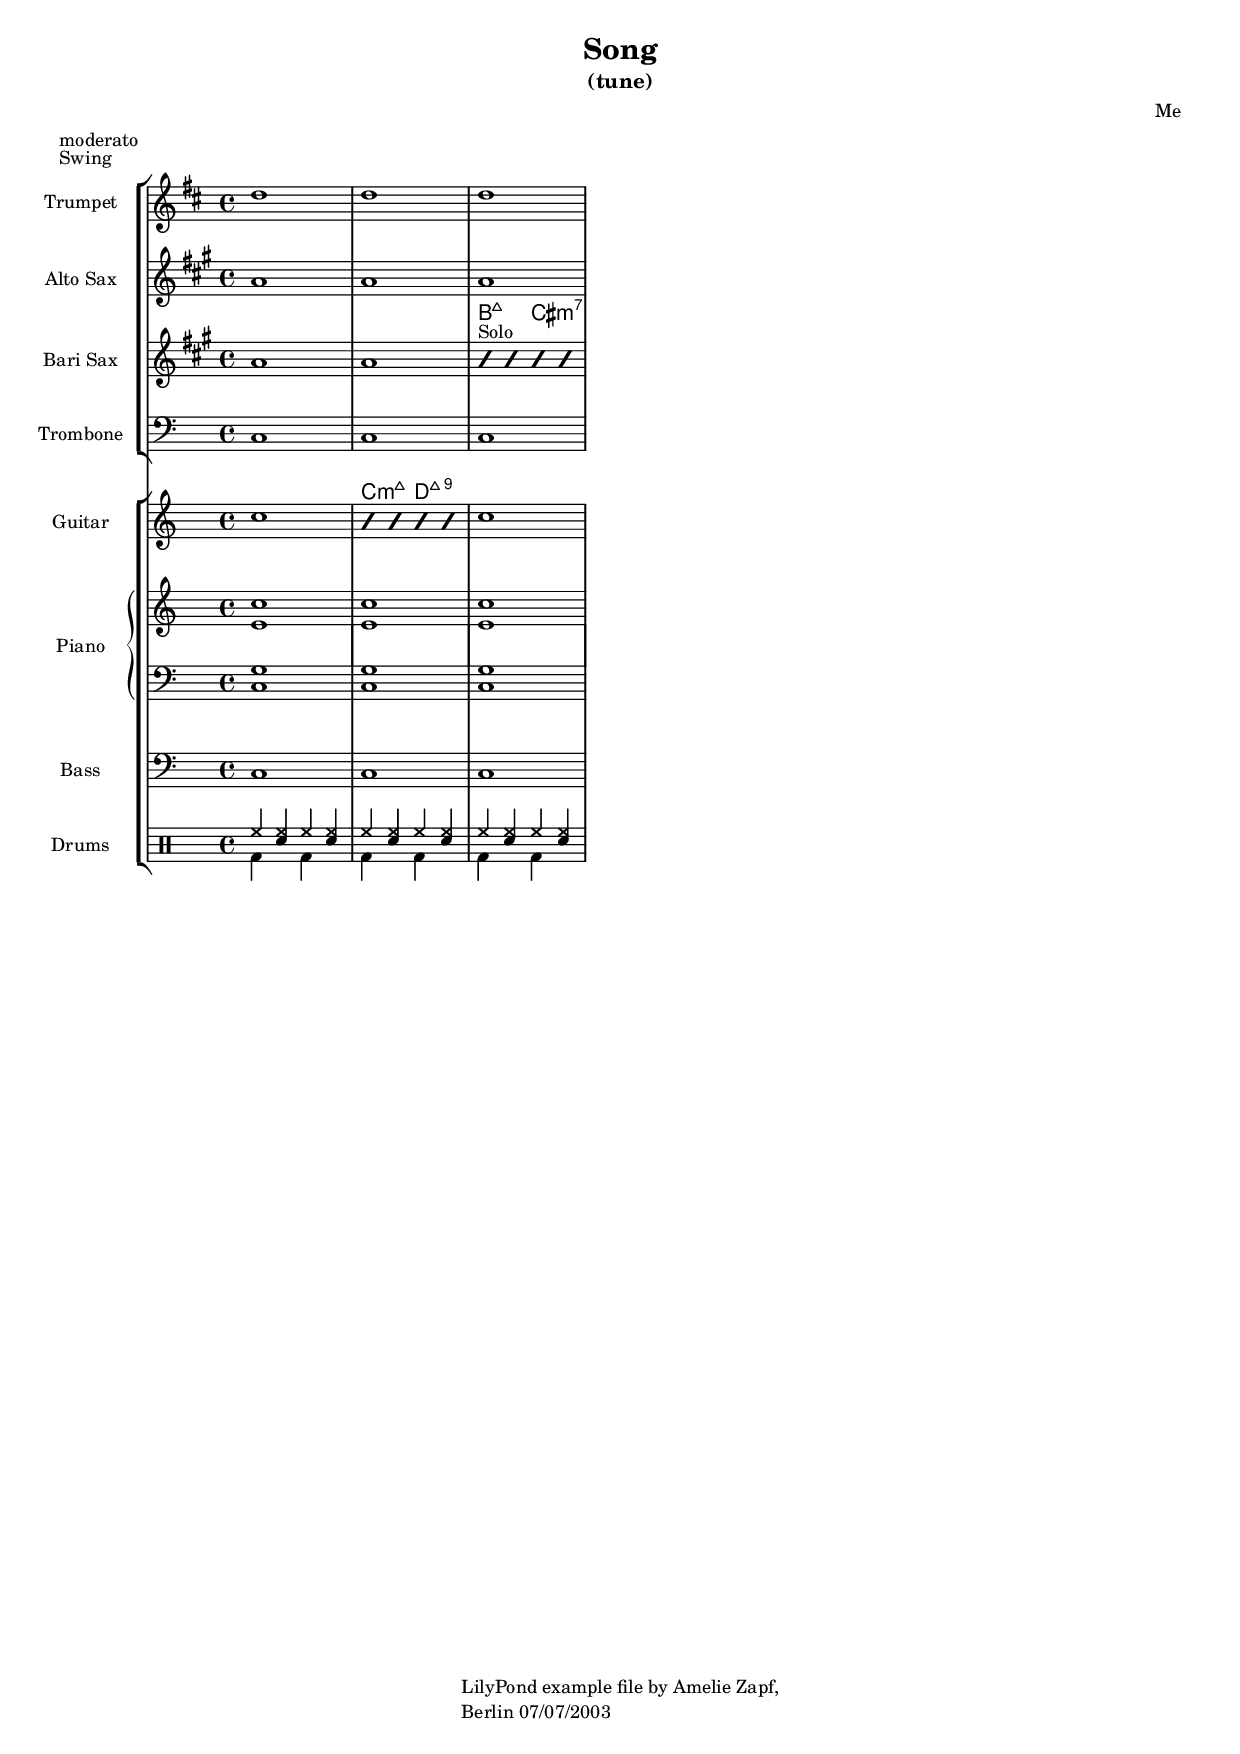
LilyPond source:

%% Do not edit this file; it is auto-generated from LSR http://lsr.dsi.unimi.it
%% This file is in the public domain.
\version "2.11.38"

\header {
  lsrtags = "keyboards, percussion, template"

  texidoc = "
This is quite an advanced template, for a jazz ensemble. Note that all
instruments are notated in \\key c \\major. This refers to the key in
concert pitch; LilyPond will automatically transpose the key if the
music is within a \\transpose section.

"
  doctitle = "Jazz combo template"
} % begin verbatim
\header {
           title = "Song"
           subtitle = "(tune)"
           composer = "Me"
           meter = "moderato"
           piece = "Swing"
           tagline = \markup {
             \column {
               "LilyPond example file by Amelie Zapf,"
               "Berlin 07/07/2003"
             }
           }
           texidoc = "Jazz tune for combo
                      (horns, guitar, piano, bass, drums)."
         }
         
         #(set-global-staff-size 16)
         \include "english.ly"
         
         %%%%%%%%%%%% Some macros %%%%%%%%%%%%%%%%%%%
         
         sl = {
           \override NoteHead #'style = #'slash
           \override Stem #'transparent = ##t
         }
         nsl = {
           \revert NoteHead #'style
           \revert Stem #'transparent
         }
         cr = \override NoteHead #'style = #'cross
         ncr = \revert NoteHead #'style
         
         %% insert chord name style stuff here.
         
         jzchords = { }
         
         
         %%%%%%%%%%%% Keys'n'thangs %%%%%%%%%%%%%%%%%
         
         global = {
           \time 4/4
         }
         
         Key = { \key c \major }
         
         % ############ Horns ############
         
         % ------ Trumpet ------
         trpt = \transpose c d \relative c'' {
           \Key
           c1 c c
         }
         trpharmony = \transpose c' d {
           \jzchords
         }
         trumpet = {
           \global
           \set Staff.instrumentName = #"Trumpet"
           \clef treble
           <<
             \trpt
           >>
         }
         
         % ------ Alto Saxophone ------
         alto = \transpose c a \relative c' {
           \Key
           c1 c c
         }
         altoharmony = \transpose c' a {
           \jzchords
         }
         altosax = {
           \global
           \set Staff.instrumentName = #"Alto Sax"
           \clef treble
           <<
             \alto
           >>
         }
         
         % ------ Baritone Saxophone ------
         bari = \transpose c a' \relative c {
           \Key
           c1 c \sl d4^"Solo" d d d \nsl
         }
         bariharmony = \transpose c' a \chordmode {
           \jzchords s1 s d2:maj e:m7
         }
         barisax = {
           \global
           \set Staff.instrumentName = #"Bari Sax"
           \clef treble
           <<
             \bari
           >>
         }
         
         % ------ Trombone ------
         tbone = \relative c {
           \Key
           c1 c c
         }
         tboneharmony = \chordmode {
           \jzchords
         }
         trombone = {
           \global
           \set Staff.instrumentName = #"Trombone"
           \clef bass
           <<
             \tbone
           >>
         }
         
         % ############ Rhythm Section #############
         
         % ------ Guitar ------
         gtr = \relative c'' {
           \Key
           c1 \sl b4 b b b \nsl c1
         }
         gtrharmony = \chordmode {
           \jzchords
           s1 c2:min7+ d2:maj9
         }
         guitar = {
           \global
           \set Staff.instrumentName = #"Guitar"
           \clef treble
           <<
             \gtr
           >>
         }
         
         %% ------ Piano ------
         rhUpper = \relative c'' {
           \voiceOne
           \Key
           c1 c c
         }
         rhLower = \relative c' {
           \voiceTwo
           \Key
           e1 e e
         }
         
         lhUpper = \relative c' {
           \voiceOne
           \Key
           g1 g g
         }
         lhLower = \relative c {
           \voiceTwo
           \Key
           c1 c c
         }
         
         PianoRH = {
           \clef treble
           \global
           \set Staff.midiInstrument = "acoustic grand"
           <<
             \new Voice = "one" \rhUpper
             \new Voice = "two" \rhLower
           >>
         }
         PianoLH = {
           \clef bass
           \global
           \set Staff.midiInstrument = "acoustic grand"
           <<
             \new Voice = "one" \lhUpper
             \new Voice = "two" \lhLower
           >>
         }
         
         piano = {
           <<
             \set PianoStaff.instrumentName = #"Piano"
             \new Staff = "upper" \PianoRH
             \new Staff = "lower" \PianoLH
           >>
         }
         
         % ------ Bass Guitar ------
         Bass = \relative c {
           \Key
           c1 c c
         }
         bass = {
           \global
           \set Staff.instrumentName = #"Bass"
           \clef bass
           <<
             \Bass
           >>
         }
         
         % ------ Drums ------
         up = \drummode {
           hh4 <hh sn>4 hh <hh sn> hh <hh sn>4
           hh4 <hh sn>4
           hh4 <hh sn>4
           hh4 <hh sn>4
         }
         
         down = \drummode {
           bd4 s bd s bd s bd s bd s bd s
         }
         
         drumContents = {
           \global
           <<
             \set DrumStaff.instrumentName = #"Drums"
             \new DrumVoice { \voiceOne \up }
             \new DrumVoice { \voiceTwo \down }
           >>
         }
         
         %%%%%%%%% It All Goes Together Here %%%%%%%%%%%%%%%%%%%%%%
         
         \score {
           <<
             \new StaffGroup = "horns" <<
               \new Staff = "trumpet" \trumpet
               \new Staff = "altosax" \altosax
               \new ChordNames = "barichords" \bariharmony
               \new Staff = "barisax" \barisax
               \new Staff = "trombone" \trombone
             >>
         
             \new StaffGroup = "rhythm" <<
               \new ChordNames = "chords" \gtrharmony
               \new Staff = "guitar" \guitar
               \new PianoStaff = "piano" \piano
               \new Staff = "bass" \bass
               \new DrumStaff { \drumContents }
             >>
           >>
         
           \layout {
             \context { \RemoveEmptyStaffContext }
             \context {
               \Score
               \override BarNumber #'padding = #3
               \override RehearsalMark #'padding = #2
               skipBars = ##t
             }
           }
         
           \midi { }
         }

